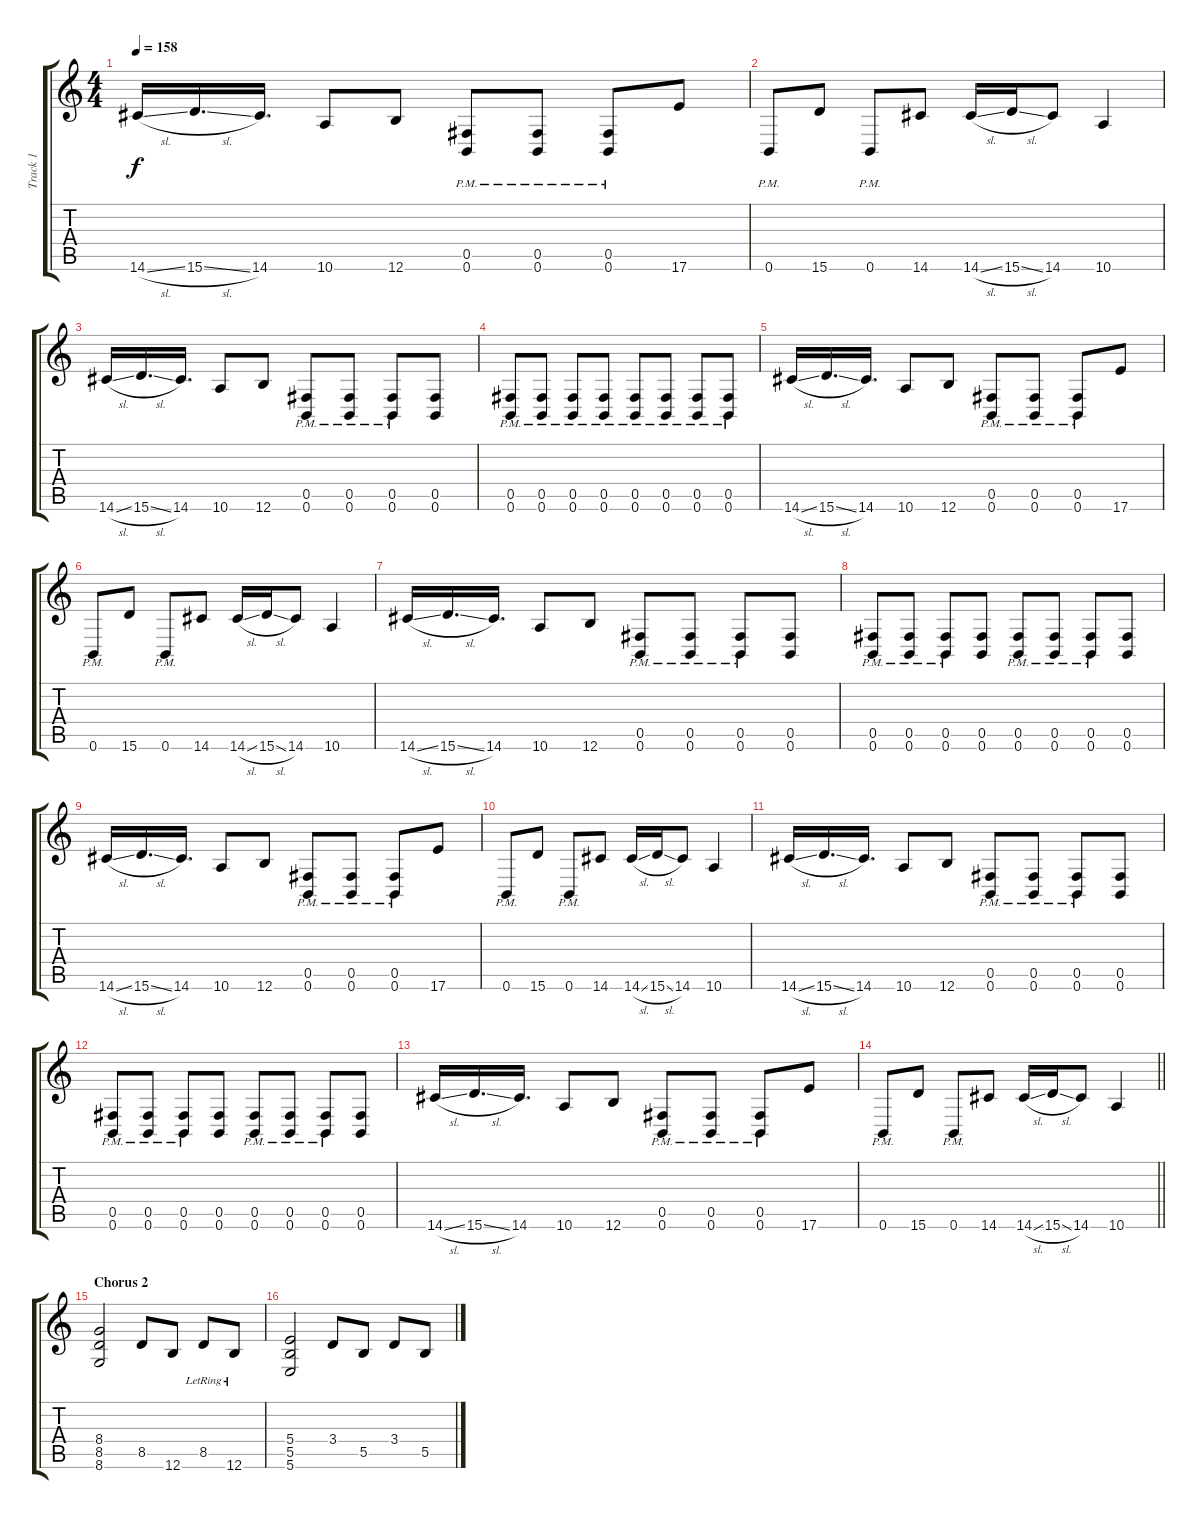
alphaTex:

\track ("Track 1" "Track 1") {instrument distortionguitar}
\staff {score tabs}
\tuning (Db4 Ab3 E3 B2 Gb2 B1) {hide}
\ts (4 4)
\tempo 158
\clef g2
\ks c
14.6{sl}.16{dy f} 15.6{sl}.16{d} 14.6.16{d} 10.6.8 12.6.8 (0.5{pm} 0.6{pm}).8 (0.5{pm} 0.6{pm}).8 (0.5{pm} 0.6{pm}).8 17.6.8 |
0.6{pm}.8 15.6.8 0.6{pm}.8 14.6.8 14.6{sl}.16 15.6{sl}.16 14.6.8 10.6.4 |
14.6{sl}.16 15.6{sl}.16{d} 14.6.16{d} 10.6.8 12.6.8 (0.5{pm} 0.6{pm}).8 (0.5{pm} 0.6{pm}).8 (0.5{pm} 0.6{pm}).8 (0.5 0.6).8 |
(0.5{pm} 0.6{pm}).8 (0.5{pm} 0.6{pm}).8 (0.5{pm} 0.6{pm}).8 (0.5{pm} 0.6).8 (0.5{pm} 0.6{pm}).8 (0.5{pm} 0.6{pm}).8 (0.5{pm} 0.6{pm}).8 (0.5{pm} 0.6).8 |
14.6{sl}.16 15.6{sl}.16{d} 14.6.16{d} 10.6.8 12.6.8 (0.5{pm} 0.6{pm}).8 (0.5{pm} 0.6{pm}).8 (0.5{pm} 0.6{pm}).8 17.6.8 |
0.6{pm}.8 15.6.8 0.6{pm}.8 14.6.8 14.6{sl}.16 15.6{sl}.16 14.6.8 10.6.4 |
14.6{sl}.16 15.6{sl}.16{d} 14.6.16{d} 10.6.8 12.6.8 (0.5{pm} 0.6{pm}).8 (0.5{pm} 0.6{pm}).8 (0.5{pm} 0.6{pm}).8 (0.5 0.6).8 |
(0.5{pm} 0.6{pm}).8 (0.5{pm} 0.6{pm}).8 (0.5{pm} 0.6{pm}).8 (0.5 0.6).8 (0.5{pm} 0.6{pm}).8 (0.5{pm} 0.6{pm}).8 (0.5{pm} 0.6{pm}).8 (0.5 0.6).8 |
14.6{sl}.16 15.6{sl}.16{d} 14.6.16{d} 10.6.8 12.6.8 (0.5{pm} 0.6{pm}).8 (0.5{pm} 0.6{pm}).8 (0.5{pm} 0.6{pm}).8 17.6.8 |
0.6{pm}.8 15.6.8 0.6{pm}.8 14.6.8 14.6{sl}.16 15.6{sl}.16 14.6.8 10.6.4 |
14.6{sl}.16 15.6{sl}.16{d} 14.6.16{d} 10.6.8 12.6.8 (0.5{pm} 0.6{pm}).8 (0.5{pm} 0.6{pm}).8 (0.5{pm} 0.6{pm}).8 (0.5 0.6).8 |
(0.5{pm} 0.6{pm}).8 (0.5{pm} 0.6{pm}).8 (0.5{pm} 0.6{pm}).8 (0.5 0.6).8 (0.5{pm} 0.6{pm}).8 (0.5{pm} 0.6{pm}).8 (0.5{pm} 0.6{pm}).8 (0.5 0.6).8 |
14.6{sl}.16 15.6{sl}.16{d} 14.6.16{d} 10.6.8 12.6.8 (0.5{pm} 0.6{pm}).8 (0.5{pm} 0.6{pm}).8 (0.5{pm} 0.6{pm}).8 17.6.8 |
\barLineRight lightlight
0.6{pm}.8 15.6.8 0.6{pm}.8 14.6.8 14.6{sl}.16 15.6{sl}.16 14.6.8 10.6.4 |
\section ("" "Chorus 2")
(8.4 8.5 8.6).2 8.5.8 12.6.8 8.5{lr}.8 12.6{lr}.8 |
(5.4 5.5 5.6).2 3.4.8 5.5.8 3.4.8 5.5.8
